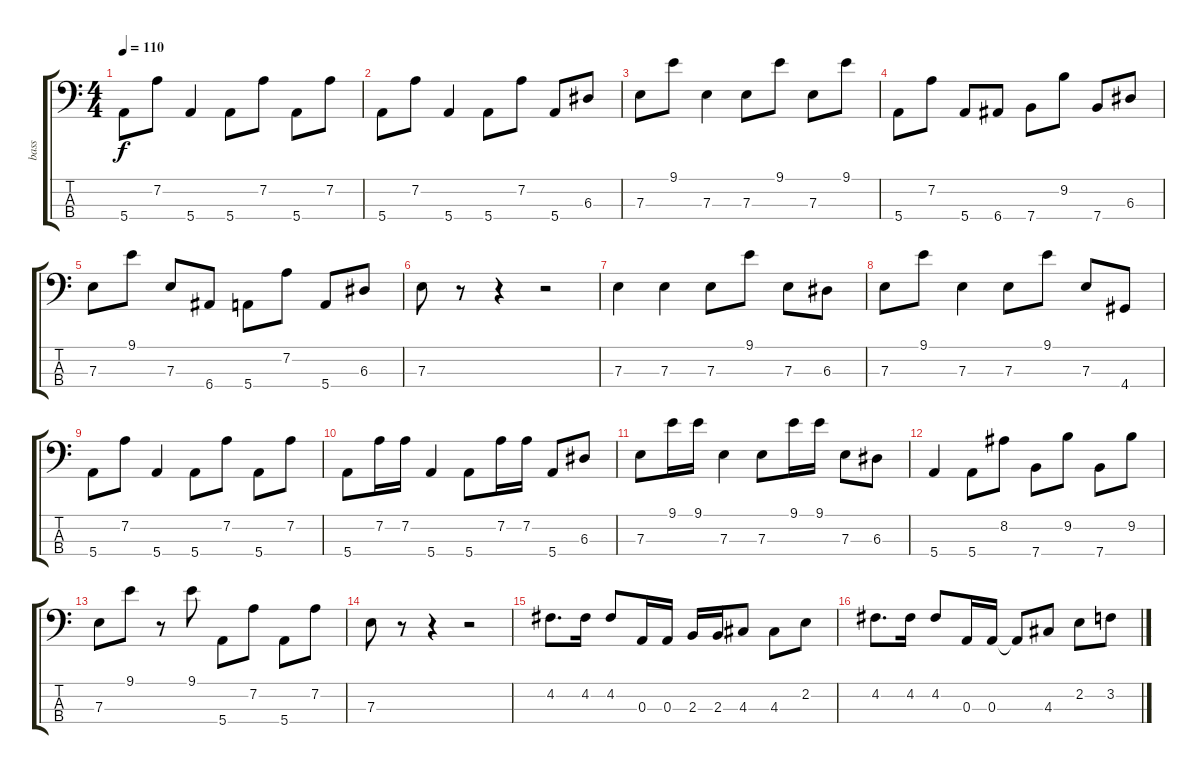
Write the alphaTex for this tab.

\track ("bass" "bass") {instrument electricbassfinger}
\staff {score tabs}
\tuning (G2 D2 A1 E1) {hide}
\ts (4 4)
\tempo 110
\clef f4
\ks c
5.4.8{dy f} 7.2.8 5.4.4 5.4.8 7.2.8 5.4.8 7.2.8 |
5.4.8 7.2.8 5.4.4 5.4.8 7.2.8 5.4.8 6.3.8 |
7.3.8 9.1.8 7.3.4 7.3.8 9.1.8 7.3.8 9.1.8 |
5.4.8 7.2.8 5.4.8 6.4.8 7.4.8 9.2.8 7.4.8 6.3.8 |
7.3.8 9.1.8 7.3.8 6.4.8 5.4.8 7.2.8 5.4.8 6.3.8 |
7.3.8 r.8 r.4 r.2 |
7.3.4 7.3.4 7.3.8 9.1.8 7.3.8 6.3.8 |
7.3.8 9.1.8 7.3.4 7.3.8 9.1.8 7.3.8 4.4.8 |
5.4.8 7.2.8 5.4.4 5.4.8 7.2.8 5.4.8 7.2.8 |
5.4.8 7.2.16 7.2.16 5.4.4 5.4.8 7.2.16 7.2.16 5.4.8 6.3.8 |
7.3.8 9.1.16 9.1.16 7.3.4 7.3.8 9.1.16 9.1.16 7.3.8 6.3.8 |
5.4.4 5.4.8 8.2.8 7.4.8 9.2.8 7.4.8 9.2.8 |
7.3.8 9.1.8 r.8 9.1.8 5.4.8 7.2.8 5.4.8 7.2.8 |
7.3.8 r.8 r.4 r.2 |
4.2.8{d} 4.2.16 4.2.8 0.3.16 0.3.16 2.3.16 2.3.16 4.3.8 4.3.8 2.2.8 |
4.2.8{d} 4.2.16 4.2.8 0.3.16 0.3.16 0.3{t}.8 4.3.8 2.2.8 3.2.8
